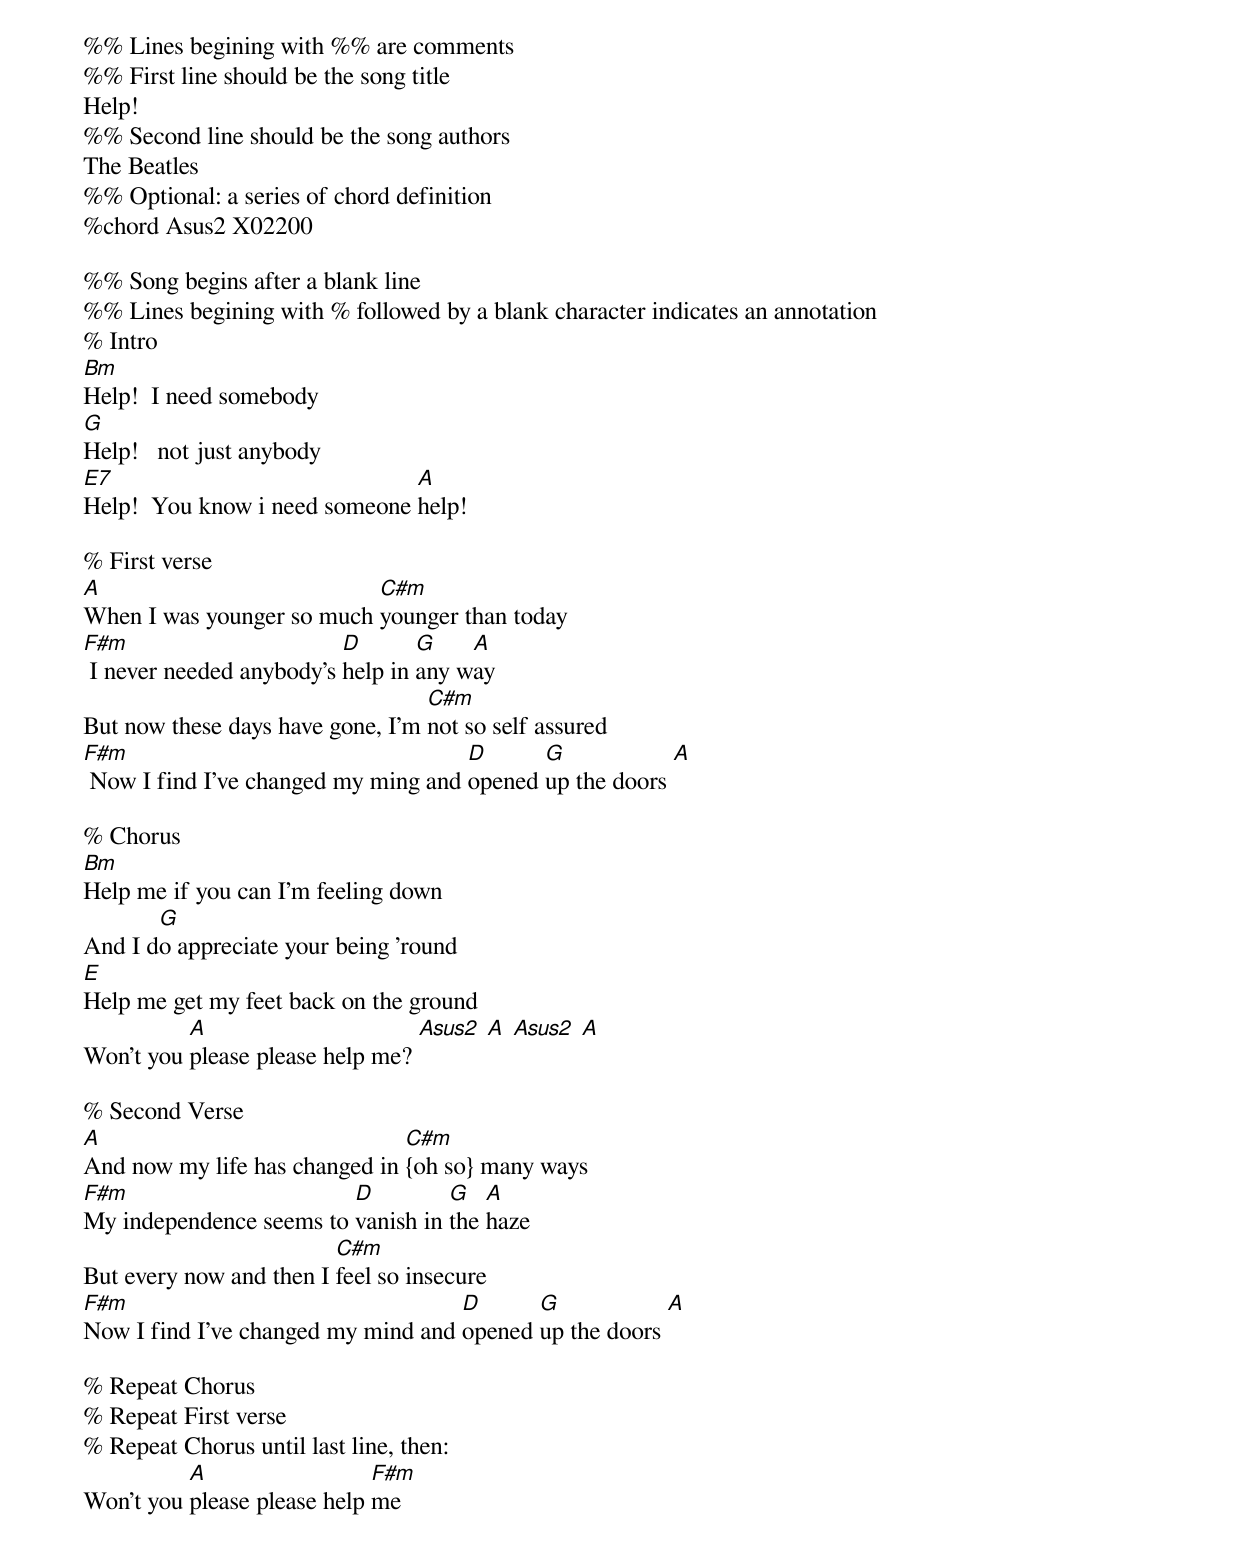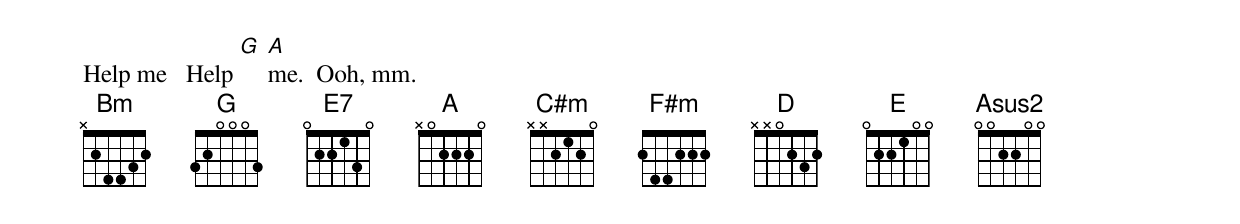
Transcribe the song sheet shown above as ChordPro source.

%% Lines begining with %% are comments
%% First line should be the song title
Help!
%% Second line should be the song authors
The Beatles
%% Optional: a series of chord definition
%chord Asus2 X02200

%% Song begins after a blank line
%% Lines begining with % followed by a blank character indicates an annotation
% Intro
[Bm]Help!  I need somebody
[G]Help!   not just anybody
[E7]Help!  You know i need someone [A]help!

% First verse
[A]When I was younger so much [C#m]younger than today
[F#m] I never needed anybody's [D]help in [G]any w[A]ay
But now these days have gone, I'm [C#m]not so self assured
[F#m] Now I find I've changed my ming and [D]opened [G]up the doors [A]

% Chorus
[Bm]Help me if you can I'm feeling down
And I d[G]o appreciate your being 'round
[E]Help me get my feet back on the ground
Won't you [A]please please help me? [Asus2] [A] [Asus2] [A]

% Second Verse
[A]And now my life has changed in [C#m]{oh so} many ways
[F#m]My independence seems to [D]vanish in [G]the [A]haze
But every now and then I [C#m]feel so insecure
[F#m]Now I find I've changed my mind and [D]opened [G]up the doors [A]

% Repeat Chorus
% Repeat First verse
% Repeat Chorus until last line, then:
Won't you [A]please please help [F#m]me
Help me   Help [G] [A]me.  Ooh, mm.
